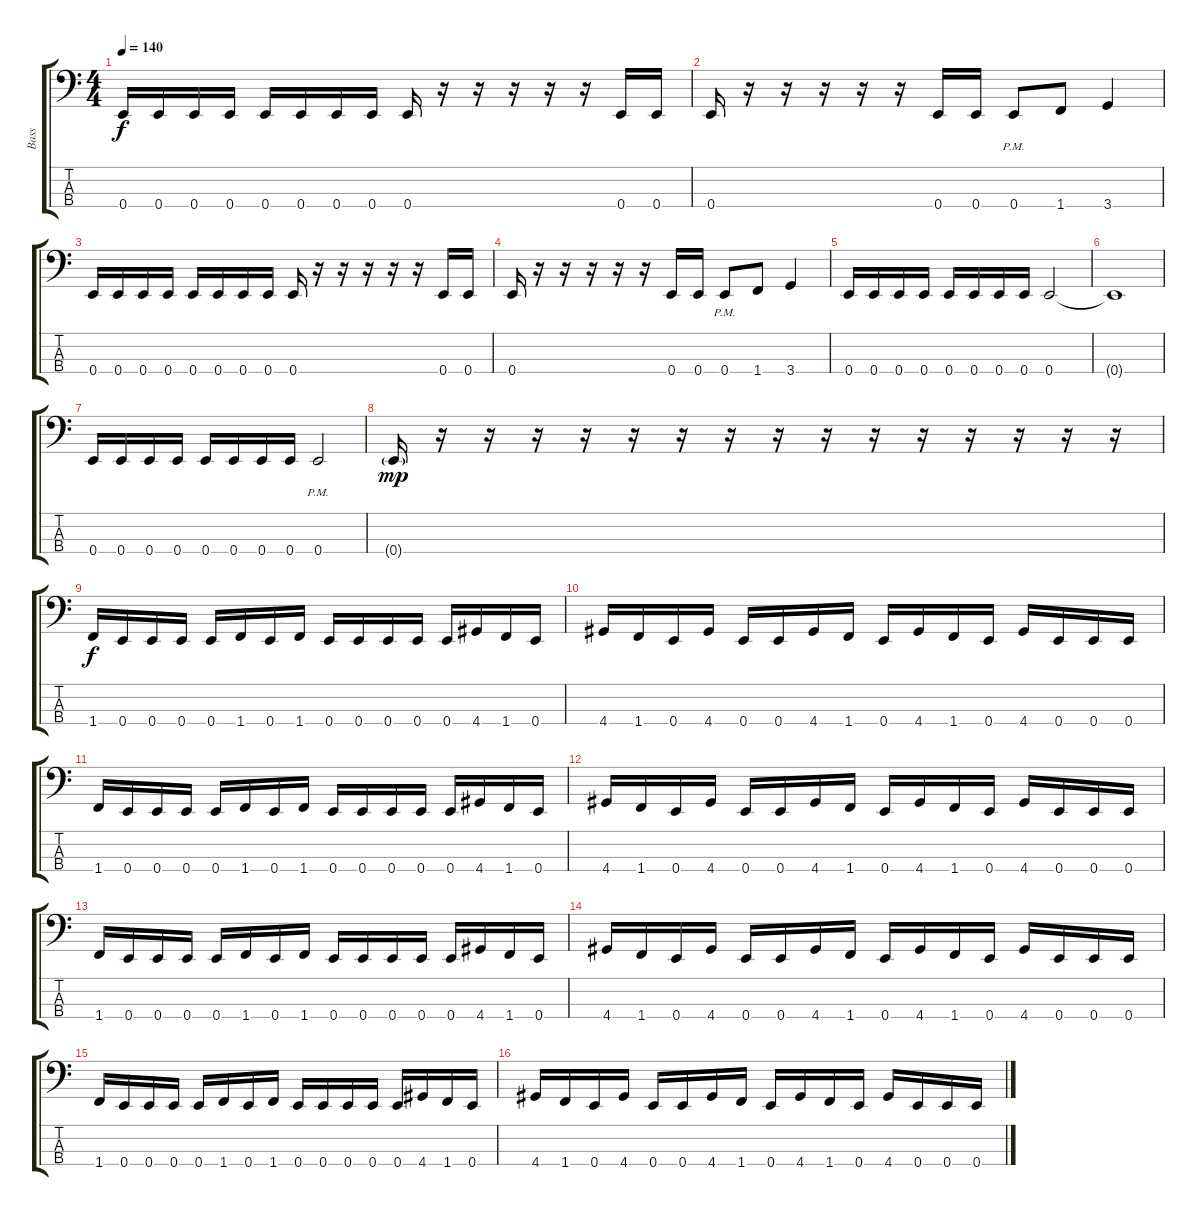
\track ("Bass" "Bass") {instrument electricbassfinger}
\staff {score tabs}
\tuning (G2 D2 A1 E1) {hide}
\ts (4 4)
\tempo 140
\clef f4
\ks c
0.4.16{dy f} 0.4.16 0.4.16 0.4.16 0.4.16 0.4.16 0.4.16 0.4.16 0.4.16 r.16 r.16 r.16 r.16 r.16 0.4.16 0.4.16 |
0.4.16 r.16 r.16 r.16 r.16 r.16 0.4.16 0.4.16 0.4{pm}.8 1.4.8 3.4.4 |
0.4.16 0.4.16 0.4.16 0.4.16 0.4.16 0.4.16 0.4.16 0.4.16 0.4.16 r.16 r.16 r.16 r.16 r.16 0.4.16 0.4.16 |
0.4.16 r.16 r.16 r.16 r.16 r.16 0.4.16 0.4.16 0.4{pm}.8 1.4.8 3.4.4 |
0.4.16 0.4.16 0.4.16 0.4.16 0.4.16 0.4.16 0.4.16 0.4.16 0.4.2 |
0.4{t}.1 |
0.4.16 0.4.16 0.4.16 0.4.16 0.4.16 0.4.16 0.4.16 0.4.16 0.4{pm}.2 |
0.4{g}.16{dy mp} r.16 r.16 r.16 r.16 r.16 r.16 r.16 r.16 r.16 r.16 r.16 r.16 r.16 r.16 r.16 |
1.4.16{dy f} 0.4.16 0.4.16 0.4.16 0.4.16 1.4.16 0.4.16 1.4.16 0.4.16 0.4.16 0.4.16 0.4.16 0.4.16 4.4.16 1.4.16 0.4.16 |
4.4.16 1.4.16 0.4.16 4.4.16 0.4.16 0.4.16 4.4.16 1.4.16 0.4.16 4.4.16 1.4.16 0.4.16 4.4.16 0.4.16 0.4.16 0.4.16 |
1.4.16 0.4.16 0.4.16 0.4.16 0.4.16 1.4.16 0.4.16 1.4.16 0.4.16 0.4.16 0.4.16 0.4.16 0.4.16 4.4.16 1.4.16 0.4.16 |
4.4.16 1.4.16 0.4.16 4.4.16 0.4.16 0.4.16 4.4.16 1.4.16 0.4.16 4.4.16 1.4.16 0.4.16 4.4.16 0.4.16 0.4.16 0.4.16 |
1.4.16 0.4.16 0.4.16 0.4.16 0.4.16 1.4.16 0.4.16 1.4.16 0.4.16 0.4.16 0.4.16 0.4.16 0.4.16 4.4.16 1.4.16 0.4.16 |
4.4.16 1.4.16 0.4.16 4.4.16 0.4.16 0.4.16 4.4.16 1.4.16 0.4.16 4.4.16 1.4.16 0.4.16 4.4.16 0.4.16 0.4.16 0.4.16 |
1.4.16 0.4.16 0.4.16 0.4.16 0.4.16 1.4.16 0.4.16 1.4.16 0.4.16 0.4.16 0.4.16 0.4.16 0.4.16 4.4.16 1.4.16 0.4.16 |
4.4.16 1.4.16 0.4.16 4.4.16 0.4.16 0.4.16 4.4.16 1.4.16 0.4.16 4.4.16 1.4.16 0.4.16 4.4.16 0.4.16 0.4.16 0.4.16
